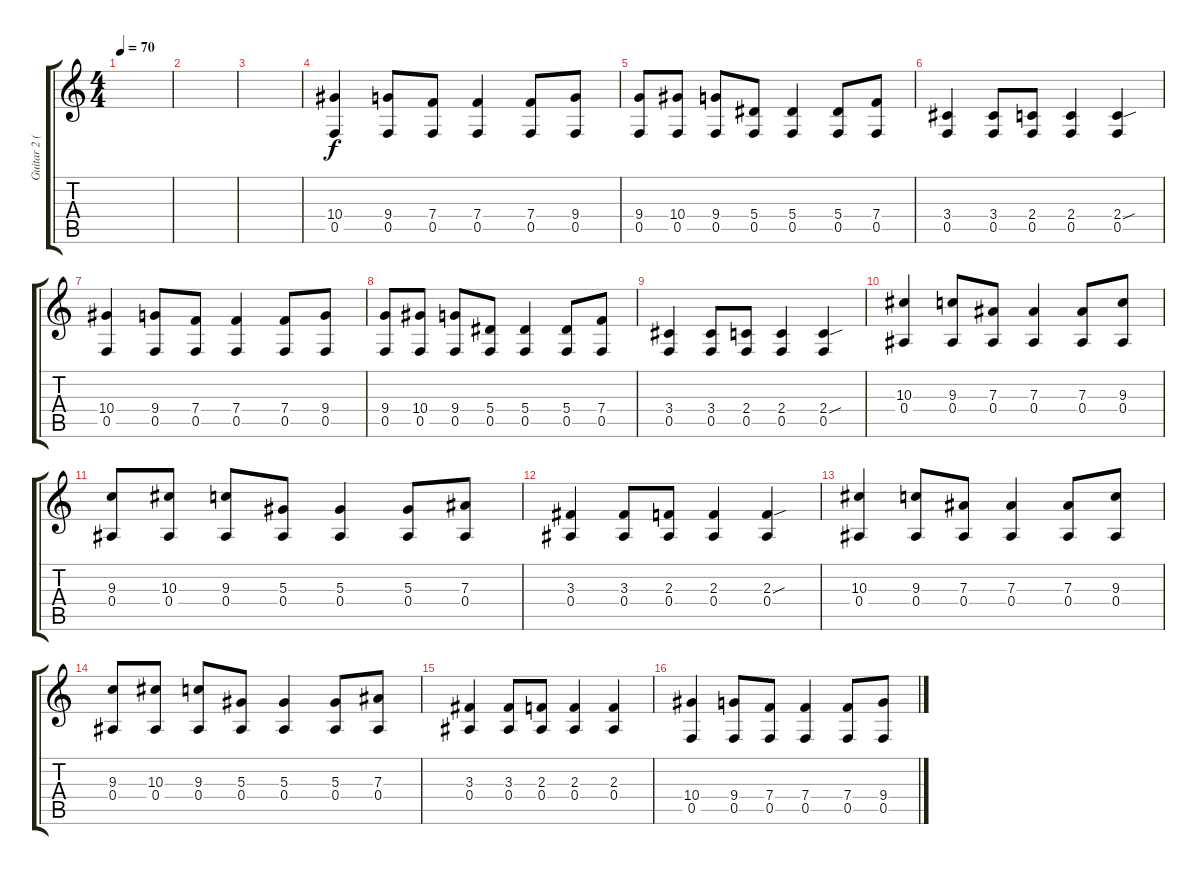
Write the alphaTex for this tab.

\track ("Guitar 2 (Distortion)" "Guitar 2 (") {instrument distortionguitar}
\staff {score tabs}
\tuning (C4 G3 Eb3 Bb2 F2 C2) {hide}
\ts (4 4)
\tempo 70
\clef g2
\ks c
|
|
|
(10.4 0.5).4 (9.4 0.5).8 (7.4 0.5).8 (7.4 0.5).4 (7.4 0.5).8 (9.4 0.5).8 |
(9.4 0.5).8 (10.4 0.5).8 (9.4 0.5).8 (5.4 0.5).8 (5.4 0.5).4 (5.4 0.5).8 (7.4 0.5).8 |
(3.4 0.5).4 (3.4 0.5).8 (2.4 0.5).8 (2.4 0.5).4 (2.4{sou} 0.5).4 |
(10.4 0.5).4 (9.4 0.5).8 (7.4 0.5).8 (7.4 0.5).4 (7.4 0.5).8 (9.4 0.5).8 |
(9.4 0.5).8 (10.4 0.5).8 (9.4 0.5).8 (5.4 0.5).8 (5.4 0.5).4 (5.4 0.5).8 (7.4 0.5).8 |
(3.4 0.5).4 (3.4 0.5).8 (2.4 0.5).8 (2.4 0.5).4 (2.4{sou} 0.5).4 |
(10.3 0.4).4 (9.3 0.4).8 (7.3 0.4).8 (7.3 0.4).4 (7.3 0.4).8 (9.3 0.4).8 |
(9.3 0.4).8 (10.3 0.4).8 (9.3 0.4).8 (5.3 0.4).8 (5.3 0.4).4 (5.3 0.4).8 (7.3 0.4).8 |
(3.3 0.4).4 (3.3 0.4).8 (2.3 0.4).8 (2.3 0.4).4 (2.3{sou} 0.4).4 |
(10.3 0.4).4 (9.3 0.4).8 (7.3 0.4).8 (7.3 0.4).4 (7.3 0.4).8 (9.3 0.4).8 |
(9.3 0.4).8 (10.3 0.4).8 (9.3 0.4).8 (5.3 0.4).8 (5.3 0.4).4 (5.3 0.4).8 (7.3 0.4).8 |
(3.3 0.4).4 (3.3 0.4).8 (2.3 0.4).8 (2.3 0.4).4 (2.3 0.4).4 |
(10.4 0.5).4 (9.4 0.5).8 (7.4 0.5).8 (7.4 0.5).4 (7.4 0.5).8 (9.4 0.5).8
